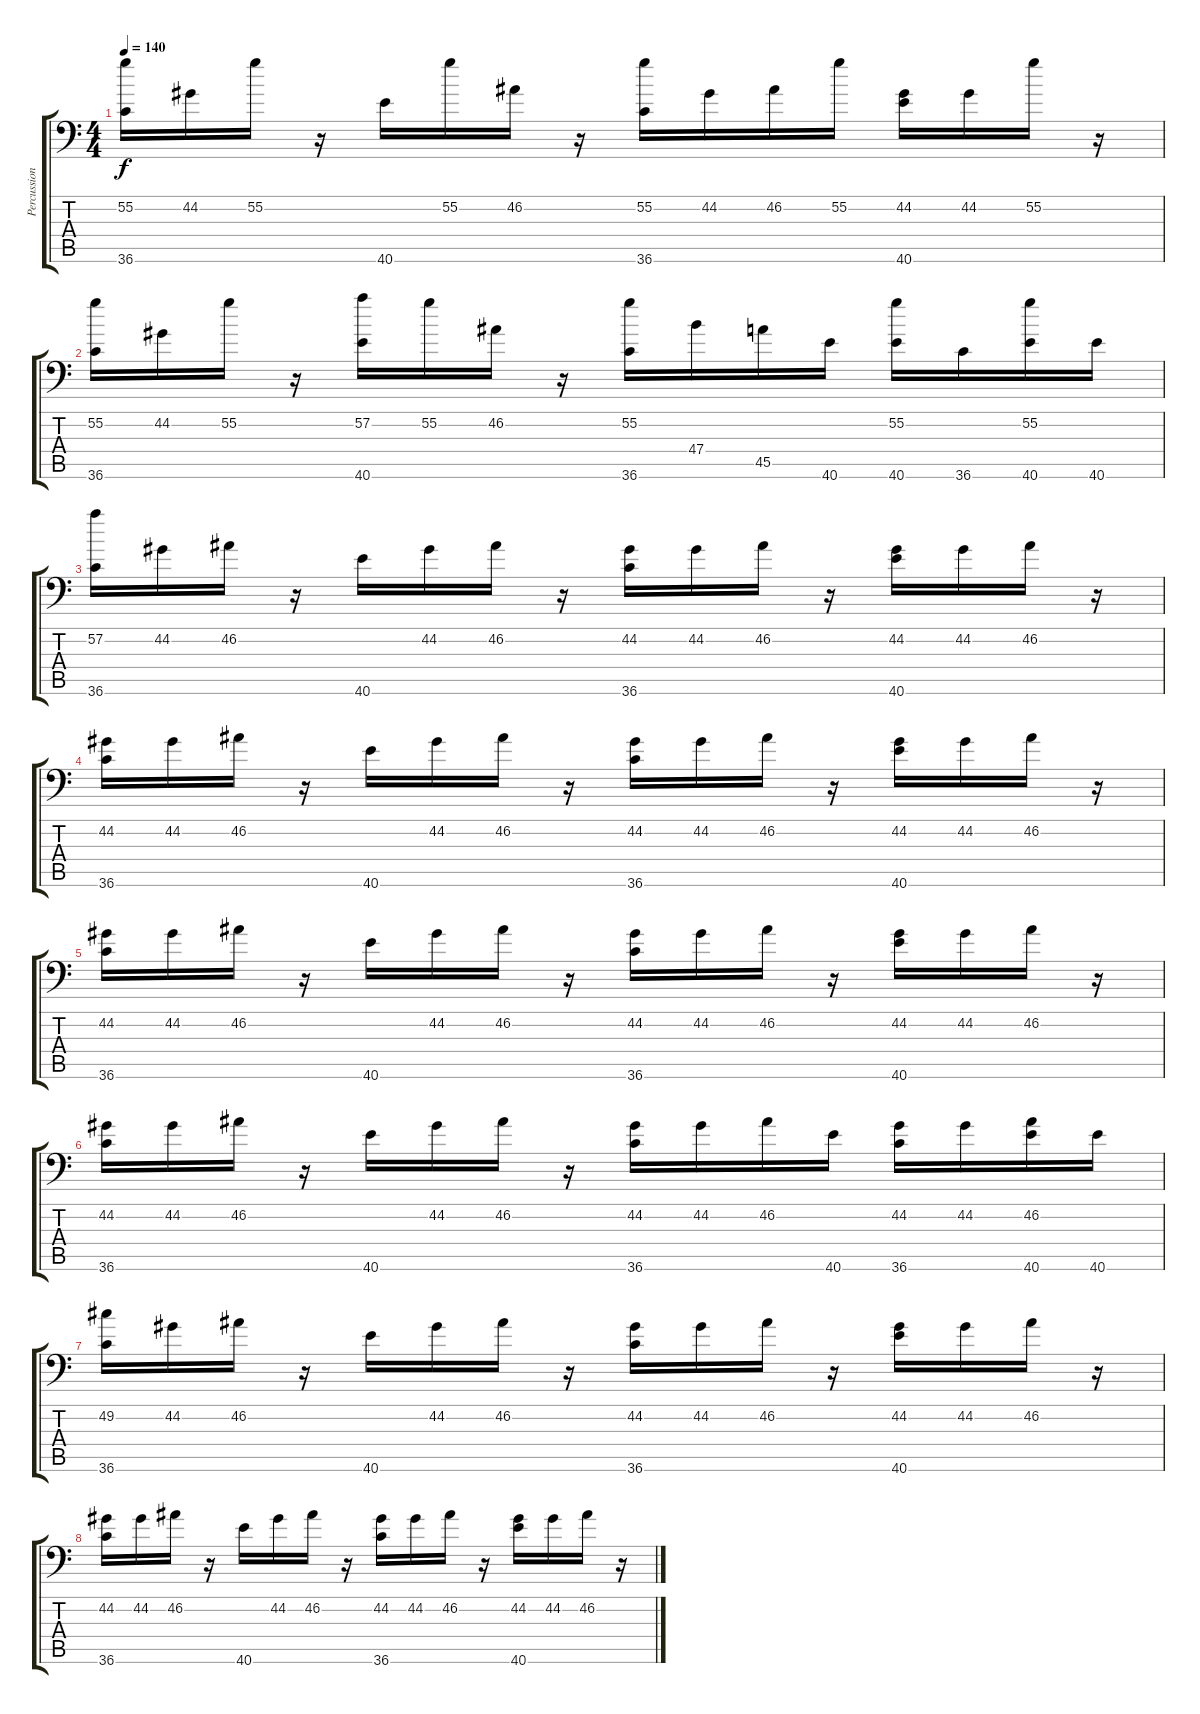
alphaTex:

\track ("Percussion" "Percussion") {instrument acousticgrandpiano}
\staff {score tabs}
\tuning (C-1 C-1 C-1 C-1 C-1 C-1) {hide}
\ts (4 4)
\tempo 140
\clef f4
\ks c
(55.2 36.6).16{dy f} 44.2.16 55.2.16 r.16 40.6.16 55.2.16 46.2.16 r.16 (55.2 36.6).16 44.2.16 46.2.16 55.2.16 (44.2 40.6).16 44.2.16 55.2.16 r.16 |
(55.2 36.6).16 44.2.16 55.2.16 r.16 (57.2 40.6).16 55.2.16 46.2.16 r.16 (55.2 36.6).16 47.4.16 45.5.16 40.6.16 (55.2 40.6).16 36.6.16 (55.2 40.6).16 40.6.16 |
(57.2 36.6).16 44.2.16 46.2.16 r.16 40.6.16 44.2.16 46.2.16 r.16 (44.2 36.6).16 44.2.16 46.2.16 r.16 (44.2 40.6).16 44.2.16 46.2.16 r.16 |
(44.2 36.6).16 44.2.16 46.2.16 r.16 40.6.16 44.2.16 46.2.16 r.16 (44.2 36.6).16 44.2.16 46.2.16 r.16 (44.2 40.6).16 44.2.16 46.2.16 r.16 |
(44.2 36.6).16 44.2.16 46.2.16 r.16 40.6.16 44.2.16 46.2.16 r.16 (44.2 36.6).16 44.2.16 46.2.16 r.16 (44.2 40.6).16 44.2.16 46.2.16 r.16 |
(44.2 36.6).16 44.2.16 46.2.16 r.16 40.6.16 44.2.16 46.2.16 r.16 (44.2 36.6).16 44.2.16 46.2.16 40.6.16 (44.2 36.6).16 44.2.16 (46.2 40.6).16 40.6.16 |
(49.2 36.6).16 44.2.16 46.2.16 r.16 40.6.16 44.2.16 46.2.16 r.16 (44.2 36.6).16 44.2.16 46.2.16 r.16 (44.2 40.6).16 44.2.16 46.2.16 r.16 |
(44.2 36.6).16 44.2.16 46.2.16 r.16 40.6.16 44.2.16 46.2.16 r.16 (44.2 36.6).16 44.2.16 46.2.16 r.16 (44.2 40.6).16 44.2.16 46.2.16 r.16
